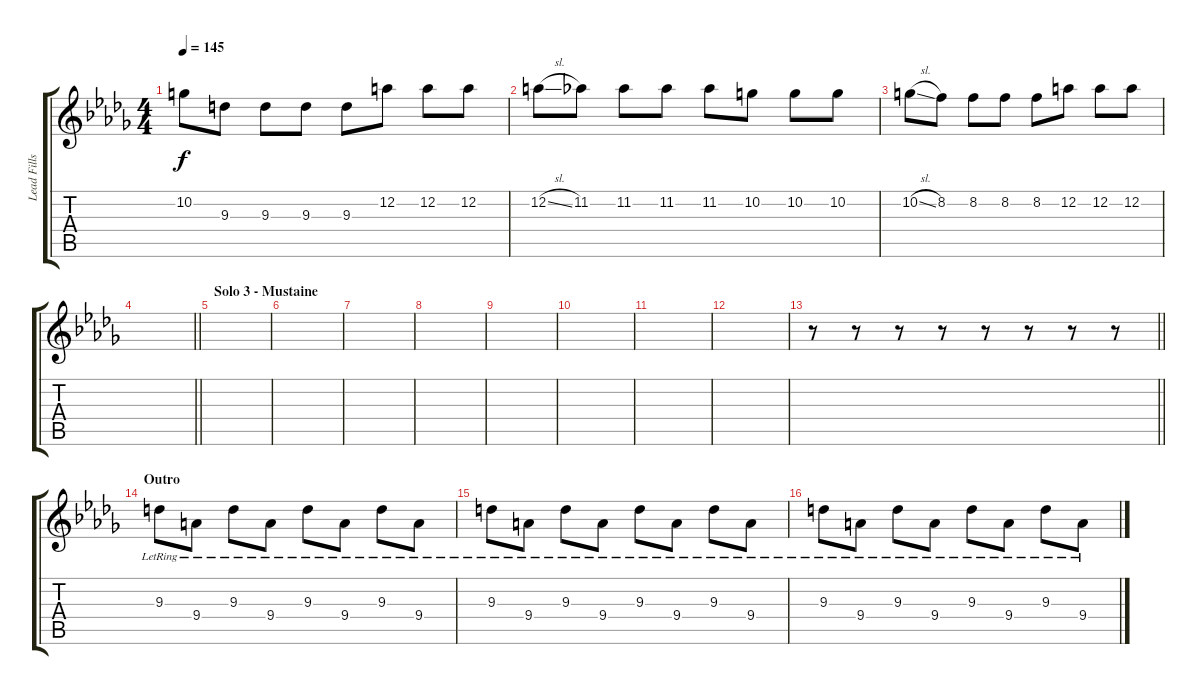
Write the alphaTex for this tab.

\track ("Lead Fills" "Lead Fills") {instrument distortionguitar}
\staff {score tabs}
\tuning (D4 A3 F3 C3 G2 D2) {hide}
\ts (4 4)
\tempo 145
\clef g2
\ks db
10.2.8{dy f} 9.3.8 9.3.8 9.3.8 9.3.8 12.2.8 12.2.8 12.2.8 |
12.2{sl}.8 11.2.8 11.2.8 11.2.8 11.2.8 10.2.8 10.2.8 10.2.8 |
10.2{sl}.8 8.2.8 8.2.8 8.2.8 8.2.8 12.2.8 12.2.8 12.2.8 |
\barLineRight lightlight
|
\section ("" "Solo 3 - Mustaine")
|
|
|
|
|
|
|
|
\barLineRight lightlight
r.8 r.8 r.8 r.8 r.8 r.8{volume 4} r.8 r.8 |
\section ("" "Outro")
9.3{lr}.8{volume 11 balance 16} 9.4{lr}.8 9.3{lr}.8 9.4{lr}.8 9.3{lr}.8 9.4{lr}.8 9.3{lr}.8 9.4{lr}.8 |
9.3{lr}.8 9.4{lr}.8 9.3{lr}.8 9.4{lr}.8 9.3{lr}.8 9.4{lr}.8 9.3{lr}.8 9.4{lr}.8 |
9.3{lr}.8{volume 9 balance 0} 9.4{lr}.8 9.3{lr}.8 9.4{lr}.8 9.3{lr}.8 9.4{lr}.8 9.3{lr}.8 9.4{lr}.8
